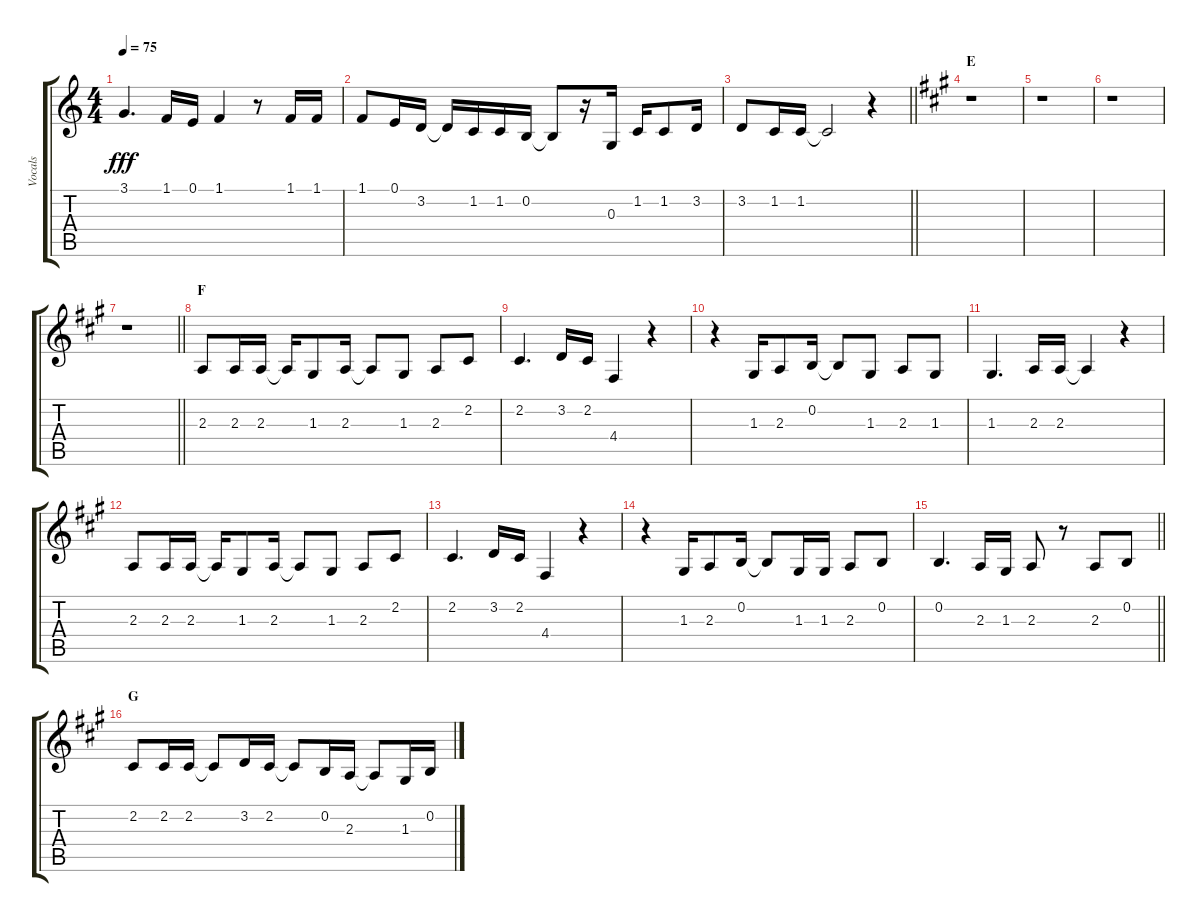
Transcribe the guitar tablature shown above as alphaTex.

\track ("Vocals" "Vocals") {instrument voiceoohs}
\staff {score tabs}
\tuning (E4 B3 G3 D3 A2 E2) {hide}
\ts (4 4)
\tempo 75
\clef g2
\ks c
3.1.4{d dy fff} 1.1.16 0.1.16 1.1.4 r.8 1.1.16 1.1.16 |
1.1.8 0.1.16 3.2.16 3.2{t}.16 1.2.16 1.2.16 0.2.16 0.2{t}.8 r.16 0.3.16 1.2.16 1.2.8 3.2.16 |
\barLineRight lightlight
3.2.8 1.2.16 1.2.16 1.2{t}.2 r.4 |
\section ("" "E")
\ks a
r.1 |
r.1 |
r.1 |
\barLineRight lightlight
r.1 |
\section ("" "F")
2.3.8 2.3.16 2.3.16 2.3{t}.16 1.3.8 2.3.16 2.3{t}.8 1.3.8 2.3.8 2.2.8 |
2.2.4{d} 3.2.16 2.2.16 4.4.4 r.4 |
r.4 1.3.16 2.3.8 0.2.16 0.2{t}.8 1.3.8 2.3.8 1.3.8 |
1.3.4{d} 2.3.16 2.3.16 2.3{t}.4 r.4 |
2.3.8 2.3.16 2.3.16 2.3{t}.16 1.3.8 2.3.16 2.3{t}.8 1.3.8 2.3.8 2.2.8 |
2.2.4{d} 3.2.16 2.2.16 4.4.4 r.4 |
r.4 1.3.16 2.3.8 0.2.16 0.2{t}.8 1.3.16 1.3.16 2.3.8 0.2.8 |
\barLineRight lightlight
0.2.4{d} 2.3.16 1.3.16 2.3.8 r.8 2.3.8 0.2.8 |
\section ("" "G")
2.2.8 2.2.16 2.2.16 2.2{t}.8 3.2.16 2.2.16 2.2{t}.8 0.2.16 2.3.16 2.3{t}.8 1.3.16 0.2.16
